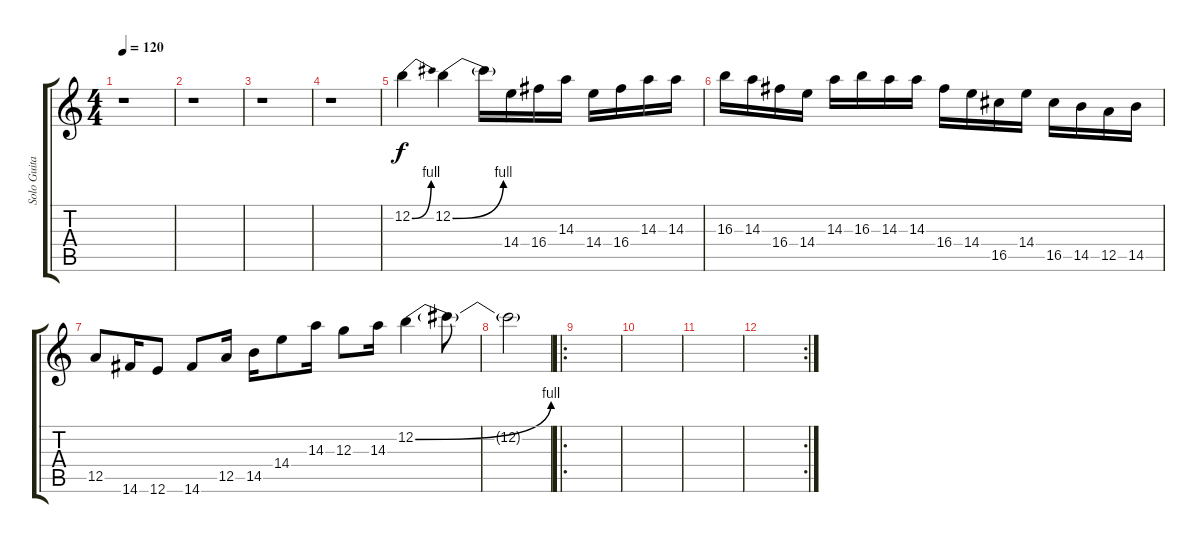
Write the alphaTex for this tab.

\track ("Solo Guitar" "Solo Guita") {instrument distortionguitar}
\staff {score tabs}
\tuning (E4 B3 G3 D3 A2 E2) {hide}
\ts (4 4)
\tempo 120
\clef g2
\ks c
r.1{dy f instrument distortionguitar} |
r.1 |
r.1 |
r.1 |
12.2{be (bend 0 0 60 4)}.4 12.2{be (bend 0 0 60 4)}.4 12.2{t}.16 14.4.16 16.4.16 14.3.16 14.4.16 16.4.16 14.3.16 14.3.16 |
16.3.16 14.3.16 16.4.16 14.4.16 14.3.16 16.3.16 14.3.16 14.3.16 16.4.16 14.4.16 16.5.16 14.4.16 16.5.16 14.5.16 12.5.16 14.5.16 |
12.5.8 14.6.16 12.6.8 14.6.8 12.5.16 14.5.16 14.4.8 14.3.16 12.3.8 14.3.16 12.2{be (bend 0 0 60 4)}.4 12.2{t}.8 |
12.2{t}.2 |
\ro
|
|
|
\rc 2
